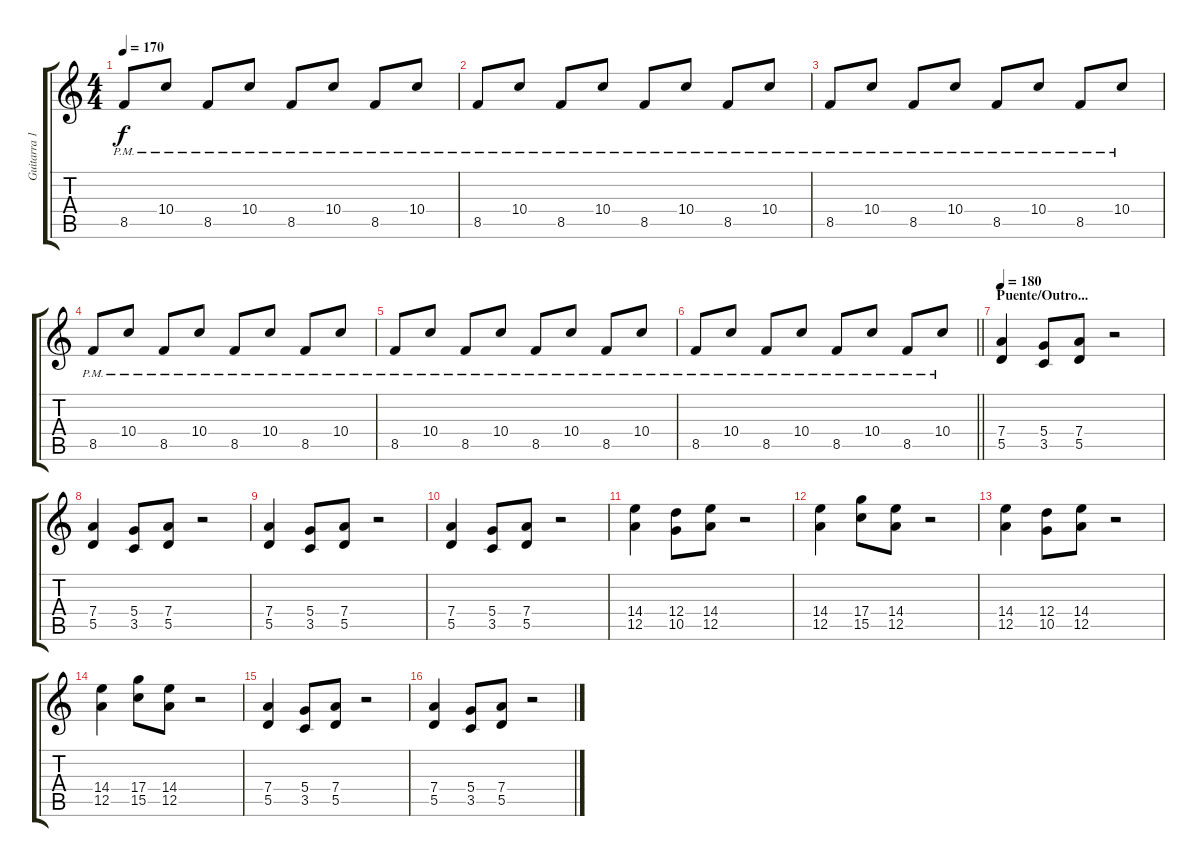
\track ("Guitarra 1" "Guitarra 1") {instrument distortionguitar}
\staff {score tabs}
\tuning (E4 B3 G3 D3 A2 E2) {hide}
\ts (4 4)
\tempo 170
\clef g2
\ks c
8.5{pm}.8{dy f} 10.4{pm}.8 8.5{pm}.8 10.4{pm}.8 8.5{pm}.8 10.4{pm}.8 8.5{pm}.8 10.4{pm}.8 |
8.5{pm}.8 10.4{pm}.8 8.5{pm}.8 10.4{pm}.8 8.5{pm}.8 10.4{pm}.8 8.5{pm}.8 10.4{pm}.8 |
8.5{pm}.8 10.4{pm}.8 8.5{pm}.8 10.4{pm}.8 8.5{pm}.8 10.4{pm}.8 8.5{pm}.8 10.4{pm}.8 |
8.5{pm}.8 10.4{pm}.8 8.5{pm}.8 10.4{pm}.8 8.5{pm}.8 10.4{pm}.8 8.5{pm}.8 10.4{pm}.8 |
8.5{pm}.8 10.4{pm}.8 8.5{pm}.8 10.4{pm}.8 8.5{pm}.8 10.4{pm}.8 8.5{pm}.8 10.4{pm}.8 |
\barLineRight lightlight
8.5{pm}.8 10.4{pm}.8 8.5{pm}.8 10.4{pm}.8 8.5{pm}.8 10.4{pm}.8 8.5{pm}.8 10.4{pm}.8 |
\section ("" "Puente/Outro...")
\tempo 180
(7.4 5.5).4 (5.4 3.5).8 (7.4 5.5).8 r.2 |
(7.4 5.5).4 (5.4 3.5).8 (7.4 5.5).8 r.2 |
(7.4 5.5).4 (5.4 3.5).8 (7.4 5.5).8 r.2 |
(7.4 5.5).4 (5.4 3.5).8 (7.4 5.5).8 r.2 |
(14.4 12.5).4 (12.4 10.5).8 (14.4 12.5).8 r.2 |
(14.4 12.5).4 (17.4 15.5).8 (14.4 12.5).8 r.2 |
(14.4 12.5).4 (12.4 10.5).8 (14.4 12.5).8 r.2 |
(14.4 12.5).4 (17.4 15.5).8 (14.4 12.5).8 r.2 |
(7.4 5.5).4 (5.4 3.5).8 (7.4 5.5).8 r.2 |
(7.4 5.5).4 (5.4 3.5).8 (7.4 5.5).8 r.2
